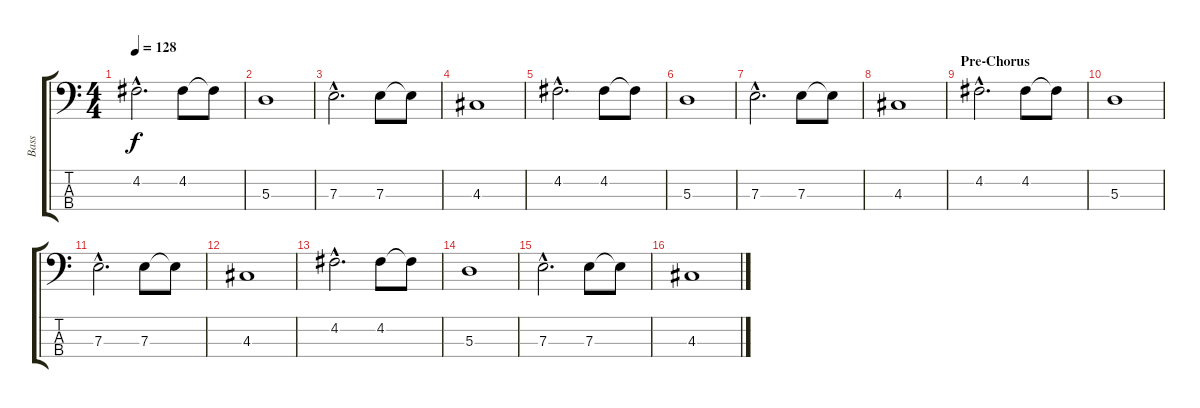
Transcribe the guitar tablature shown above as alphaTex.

\track ("Bass" "Bass") {instrument electricbassfinger}
\staff {score tabs}
\tuning (G2 D2 A1 E1) {hide}
\ts (4 4)
\tempo 128
\clef f4
\ks c
4.2{hac}.2{d dy f} 4.2.8 4.2{t}.8 |
5.3.1 |
7.3{hac}.2{d} 7.3.8 7.3{t}.8 |
4.3.1 |
4.2{hac}.2{d} 4.2.8 4.2{t}.8 |
5.3.1 |
7.3{hac}.2{d} 7.3.8 7.3{t}.8 |
4.3.1 |
\section ("" "Pre-Chorus")
4.2{hac}.2{d} 4.2.8 4.2{t}.8 |
5.3.1 |
7.3{hac}.2{d} 7.3.8 7.3{t}.8 |
4.3.1 |
4.2{hac}.2{d} 4.2.8 4.2{t}.8 |
5.3.1 |
7.3{hac}.2{d} 7.3.8 7.3{t}.8 |
4.3.1
